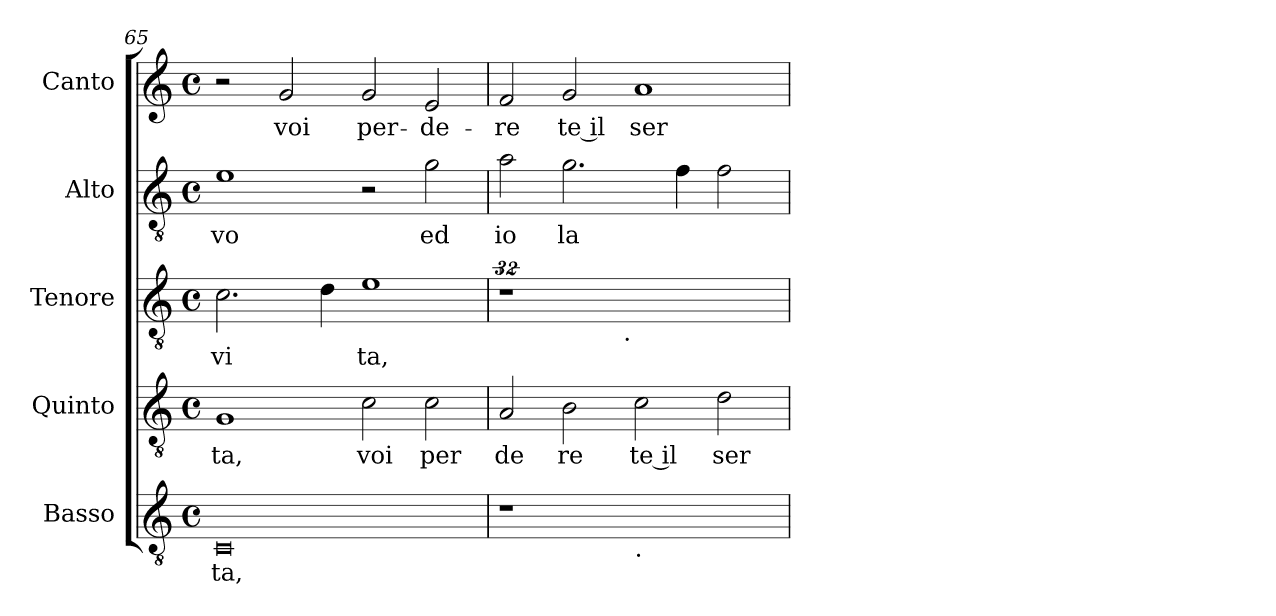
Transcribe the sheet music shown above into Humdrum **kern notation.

**kern	**text	**kern	**text	**kern	**text	**kern	**text	**kern	**text
*part5	*part5	*part4	*part4	*part3	*part3	*part2	*part2	*part1	*part1
*staff5	*staff5	*staff4	*staff4	*staff3	*staff3	*staff2	*staff2	*staff1	*staff1
*I"Basso	*	*I"Quinto	*	*I"Tenore	*	*I"Alto	*	*I"Canto	*
*I'B	*	*	*	*I'T	*	*I'A	*	*	*
!!LO:LB:g=z
*clefGv2	*	*clefGv2	*	*clefGv2	*	*clefGv2	*	*clefG2	*
*M4/4	*	*M4/4	*	*M4/4	*	*M4/4	*	*M4/4	*
*met(c)	*	*met(c)	*	*met(c)	*	*met(c)	*	*met(c)	*
=65	=65	=65	=65	=65	=65	=65	=65	=65	=65
!	!LO:LY:b	!	!LO:LY:b	!	!LO:LY:b	!	!LO:LY:b	!	!
0C	ta,	1G	ta,	2.c\	vi	1e	vo	2r	.
!	!	!	!	!	!	!	!	!	!LO:LY:b
.	.	.	.	.	.	.	.	2g/	voi
.	.	.	.	4d\	.	.	.	.	.
!	!	!	!LO:LY:b	!	!LO:LY:b	!	!	!	!LO:LY:b
.	.	2c\	voi	1e	ta,	2r	.	2g/	per-
!	!	!	!LO:LY:b	!	!	!	!LO:LY:b	!	!LO:LY:b
.	.	2c\	per	.	.	2g\	ed	2e/	-de-
!!LO:LB:g=z
=66	=66	=66	=66	=66	=66	=66	=66	=66	=66
!	!	!	!LO:LY:b	!	!	!	!LO:LY:b	!	!LO:LY:b
1r	.	2A/	de	32%31r	.	2a\	io	2f/	-re
!	!	!	!LO:LY:b	!	!	!	!LO:LY:b	!	!LO:LY:b
.	.	2B\	re	.	.	2.g\	la	2g/	te il
!	!	!	!	!LO:TX:b:t=.	!	!	!	!	!
.	.	.	.	1ryy	.	.	.	.	.
!LO:TX:b:t=.	!	!	!	!	!	!	!	!	!
!	!	!	!LO:LY:b	!	!	!	!	!	!LO:LY:b
1ryy	.	2c\	te il	.	.	.	.	1a	ser
.	.	.	.	.	.	4f\	.	.	.
!	!	!	!LO:LY:b	!	!	!	!	!	!
.	.	2d\	ser	.	.	2f\	.	.	.
.	.	.	.	32ryy	.	.	.	.	.
=	=	=	=	=	=	=	=	=	=
*-	*-	*-	*-	*-	*-	*-	*-	*-	*-
